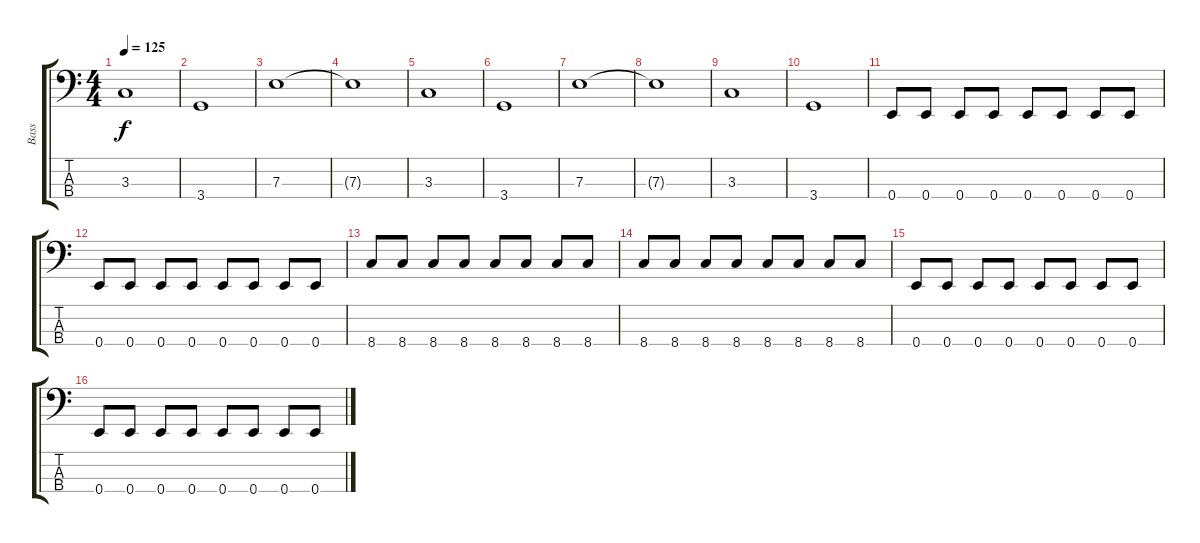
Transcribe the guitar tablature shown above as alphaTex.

\track ("Bass" "Bass") {instrument electricbassfinger}
\staff {score tabs}
\tuning (G2 D2 A1 E1) {hide}
\ts (4 4)
\tempo 125
\clef f4
\ks c
3.3.1{dy f} |
3.4.1 |
7.3.1 |
7.3{t}.1 |
3.3.1 |
3.4.1 |
7.3.1 |
7.3{t}.1 |
3.3.1 |
3.4.1 |
0.4.8 0.4.8 0.4.8 0.4.8 0.4.8 0.4.8 0.4.8 0.4.8 |
0.4.8 0.4.8 0.4.8 0.4.8 0.4.8 0.4.8 0.4.8 0.4.8 |
8.4.8 8.4.8 8.4.8 8.4.8 8.4.8 8.4.8 8.4.8 8.4.8 |
8.4.8 8.4.8 8.4.8 8.4.8 8.4.8 8.4.8 8.4.8 8.4.8 |
0.4.8 0.4.8 0.4.8 0.4.8 0.4.8 0.4.8 0.4.8 0.4.8 |
0.4.8 0.4.8 0.4.8 0.4.8 0.4.8 0.4.8 0.4.8 0.4.8
